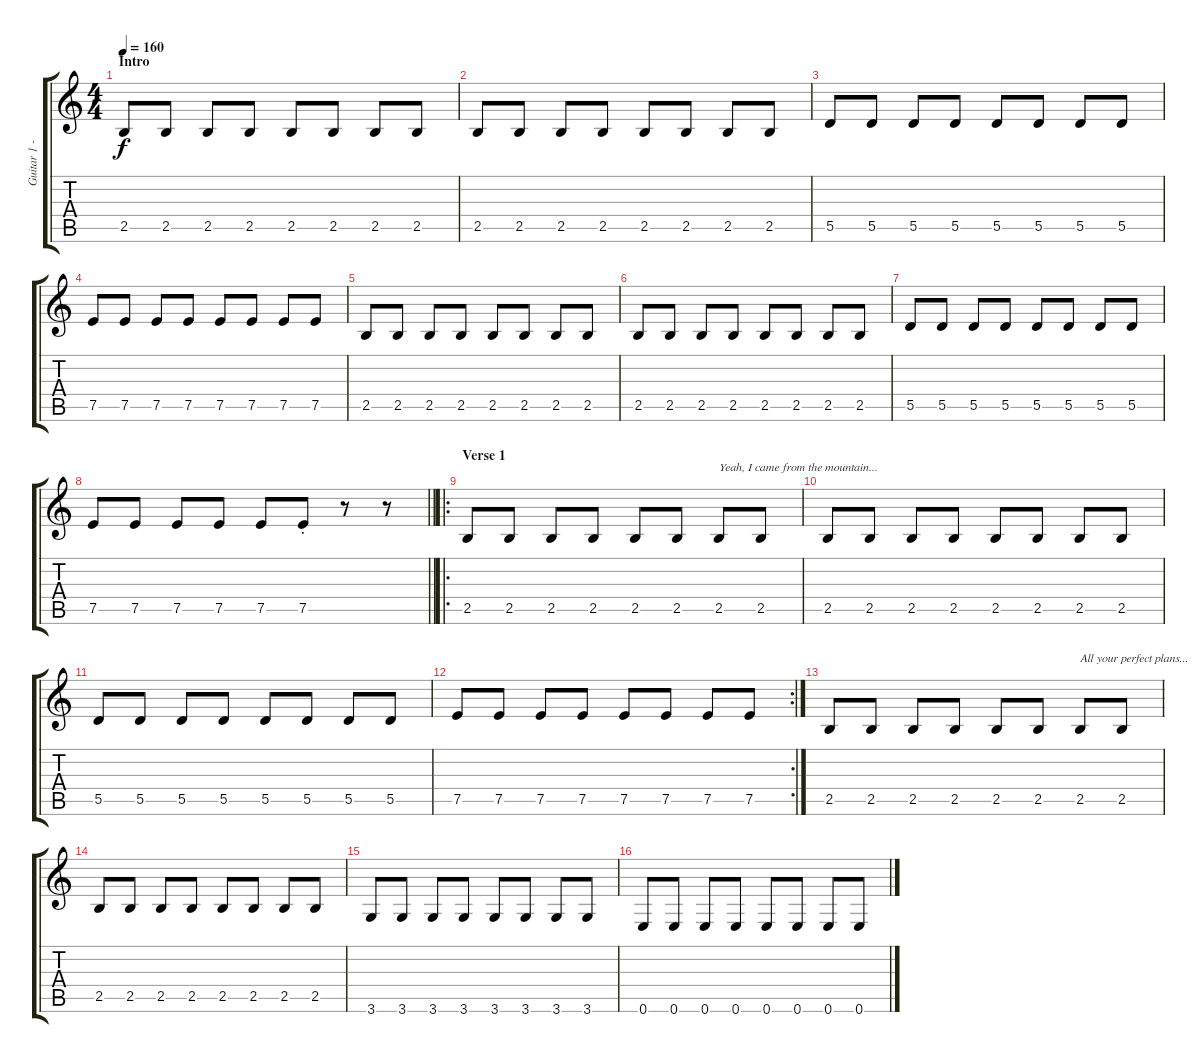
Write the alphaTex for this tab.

\track ("Guitar 1 - Rhythm" "Guitar 1 -") {instrument overdrivenguitar}
\staff {score tabs}
\tuning (E4 B3 G3 D3 A2 E2) {hide}
\ts (4 4)
\section ("" "Intro")
\tempo 160
\clef g2
\ks c
2.5.8{dy f instrument overdrivenguitar} 2.5.8 2.5.8 2.5.8 2.5.8 2.5.8 2.5.8 2.5.8 |
2.5.8 2.5.8 2.5.8 2.5.8 2.5.8 2.5.8 2.5.8 2.5.8 |
5.5.8 5.5.8 5.5.8 5.5.8 5.5.8 5.5.8 5.5.8 5.5.8 |
7.5.8 7.5.8 7.5.8 7.5.8 7.5.8 7.5.8 7.5.8 7.5.8 |
2.5.8 2.5.8 2.5.8 2.5.8 2.5.8 2.5.8 2.5.8 2.5.8 |
2.5.8 2.5.8 2.5.8 2.5.8 2.5.8 2.5.8 2.5.8 2.5.8 |
5.5.8 5.5.8 5.5.8 5.5.8 5.5.8 5.5.8 5.5.8 5.5.8 |
\barLineRight lightlight
7.5.8 7.5.8 7.5.8 7.5.8 7.5.8 7.5{st}.8 r.8 r.8 |
\ro
\section ("" "Verse 1")
2.5.8 2.5.8 2.5.8 2.5.8 2.5.8 2.5.8 2.5.8{txt "Yeah, I came from the mountain..."} 2.5.8 |
2.5.8 2.5.8 2.5.8 2.5.8 2.5.8 2.5.8 2.5.8 2.5.8 |
5.5.8 5.5.8 5.5.8 5.5.8 5.5.8 5.5.8 5.5.8 5.5.8 |
\rc 2
7.5.8 7.5.8 7.5.8 7.5.8 7.5.8 7.5.8 7.5.8 7.5.8 |
2.5.8 2.5.8 2.5.8 2.5.8 2.5.8 2.5.8 2.5.8{txt "All your perfect plans..."} 2.5.8 |
2.5.8 2.5.8 2.5.8 2.5.8 2.5.8 2.5.8 2.5.8 2.5.8 |
3.6.8 3.6.8 3.6.8 3.6.8 3.6.8 3.6.8 3.6.8 3.6.8 |
0.6.8 0.6.8 0.6.8 0.6.8 0.6.8 0.6.8 0.6.8 0.6.8
